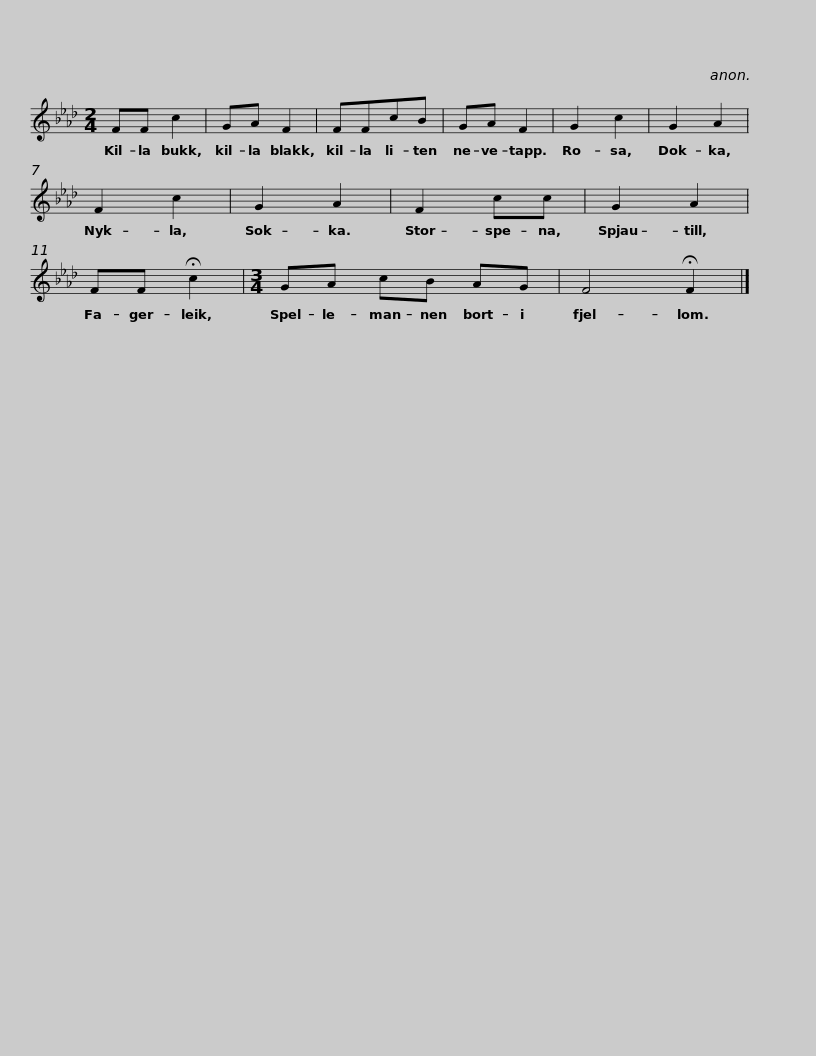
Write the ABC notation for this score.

X:1
L:1/8
M:2/4
I:linebreak $
K:Fmin
V:1 treble
V:1
 FF c2 | GA F2 | FFcB | GA F2 | G2 c2 | %5
 G2 A2 | F2 c2 | G2 A2 |$ F2 cc | G2 A2 | %10
 FF !fermata!c2 |[M:3/4] GA cB AG | F4 !fermata!F2 |] %13
